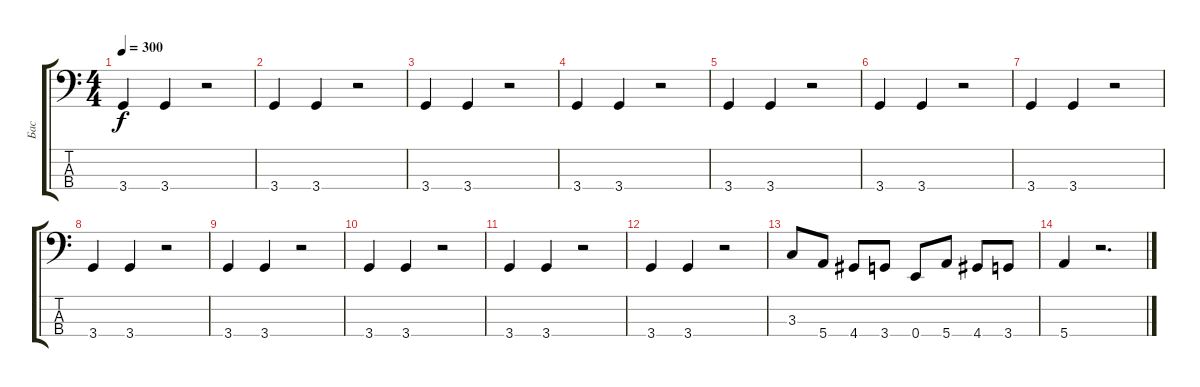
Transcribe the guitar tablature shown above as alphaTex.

\track ("Бас" "Бас") {instrument electricbassfinger}
\staff {score tabs}
\tuning (G2 D2 A1 E1) {hide}
\ts (4 4)
\tempo 300
\clef f4
\ks c
3.4.4{dy f} 3.4.4 r.2 |
3.4.4 3.4.4 r.2 |
3.4.4 3.4.4 r.2 |
3.4.4 3.4.4 r.2 |
3.4.4 3.4.4 r.2 |
3.4.4 3.4.4 r.2 |
3.4.4 3.4.4 r.2 |
3.4.4 3.4.4 r.2 |
3.4.4 3.4.4 r.2 |
3.4.4 3.4.4 r.2 |
3.4.4 3.4.4 r.2 |
3.4.4 3.4.4 r.2 |
3.3.8 5.4.8 4.4.8 3.4.8 0.4.8 5.4.8 4.4.8 3.4.8 |
5.4.4 r.2{d}
